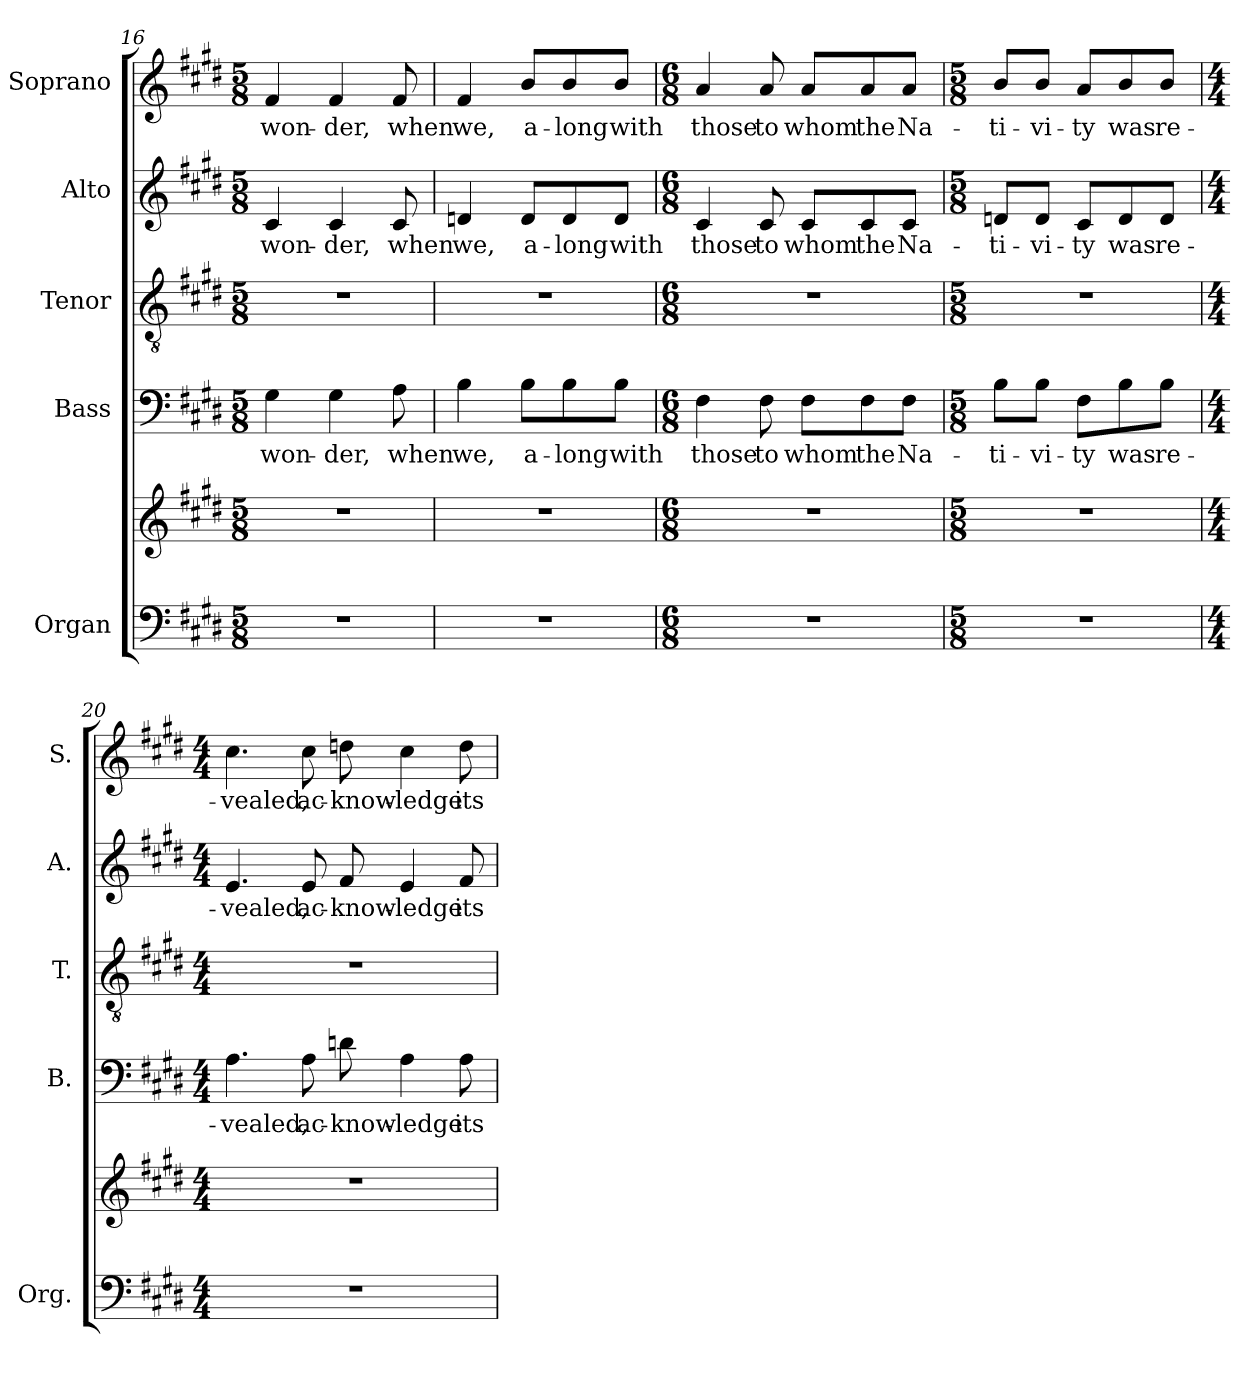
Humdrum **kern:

**kern	**kern	**kern	**text	**kern	**kern	**text	**kern	**text
*part5	*part5	*part4	*part4	*part3	*part2	*part2	*part1	*part1
*staff6	*staff5	*staff4	*staff4	*staff3	*staff2	*staff2	*staff1	*staff1
*I"Organ	*	*I"Bass	*	*I"Tenor	*I"Alto	*	*I"Soprano	*
*I'Org.	*	*I'B.	*	*I'T.	*I'A.	*	*I'S.	*
*clefF4	*clefG2	*clefF4	*	*clefGv2	*clefG2	*	*clefG2	*
*	*	*	*	*ITrd7c12	*	*	*	*
*k[f#c#g#d#]	*k[f#c#g#d#]	*k[f#c#g#d#]	*	*k[f#c#g#d#]	*k[f#c#g#d#]	*	*k[f#c#g#d#]	*
*E:	*E:	*E:	*	*E:	*E:	*	*E:	*
*M5/8	*M5/8	*M5/8	*	*M5/8	*M5/8	*	*M5/8	*
=16	=16	=16	=16	=16	=16	=16	=16	=16
!LO:N:vis=1	!LO:N:vis=1	!	!	!	!	!	!	!
!	!	!	!LO:LY:b:color=#000000	!LO:N:vis=1	!	!	!	!
!	!	!	!	!	!	!LO:LY:b:color=#000000	!	!
!	!	!	!	!	!	!	!	!LO:LY:b:color=#000000
8%5r	8%5r	4G#i\	won-	8%5r	4c#i/	won-	4f#i/	won-
!	!	!	!LO:LY:b:color=#000000	!	!	!	!	!
!	!	!	!	!	!	!LO:LY:b:color=#000000	!	!
!	!	!	!	!	!	!	!	!LO:LY:b:color=#000000
.	.	4G#i\	-der,	.	4c#i/	-der,	4f#i/	-der,
!	!	!	!LO:LY:b:color=#000000	!	!	!	!	!
!	!	!	!	!	!	!LO:LY:b:color=#000000	!	!
!	!	!	!	!	!	!	!	!LO:LY:b:color=#000000
.	.	8Ai\	when	.	8c#i/	when	8f#i/	when
=17	=17	=17	=17	=17	=17	=17	=17	=17
!LO:N:vis=1	!LO:N:vis=1	!	!	!	!	!	!	!
!	!	!	!LO:LY:b:color=#000000	!LO:N:vis=1	!	!	!	!
!	!	!	!	!	!	!LO:LY:b:color=#000000	!	!
!	!	!	!	!	!	!	!	!LO:LY:b:color=#000000
8%5r	8%5r	4Bi\	we,	8%5r	4dni/	we,	4f#i/	we,
!	!	!	!LO:LY:b:color=#000000	!	!	!	!	!
!	!	!	!	!	!	!LO:LY:b:color=#000000	!	!
!	!	!	!	!	!	!	!	!LO:LY:b:color=#000000
.	.	8Bi\L	a-	.	8di/L	a-	8bi/L	a-
!	!	!	!LO:LY:b:color=#000000	!	!	!	!	!
!	!	!	!	!	!	!LO:LY:b:color=#000000	!	!
!	!	!	!	!	!	!	!	!LO:LY:b:color=#000000
.	.	8Bi\	-long	.	8di/	-long	8bi/	-long
!	!	!	!LO:LY:b:color=#000000	!	!	!	!	!
!	!	!	!	!	!	!LO:LY:b:color=#000000	!	!
!	!	!	!	!	!	!	!	!LO:LY:b:color=#000000
.	.	8Bi\J	with	.	8di/J	with	8bi/J	with
=18	=18	=18	=18	=18	=18	=18	=18	=18
*M6/8	*M6/8	*M6/8	*	*M6/8	*M6/8	*	*M6/8	*
!LO:N:vis=1	!LO:N:vis=1	!	!	!	!	!	!	!
!	!	!	!LO:LY:b:color=#000000	!LO:N:vis=1	!	!	!	!
!	!	!	!	!	!	!LO:LY:b:color=#000000	!	!
!	!	!	!	!	!	!	!	!LO:LY:b:color=#000000
2.r	2.r	4F#i\	those	2.r	4c#i/	those	4ai/	those
!	!	!	!LO:LY:b:color=#000000	!	!	!	!	!
!	!	!	!	!	!	!LO:LY:b:color=#000000	!	!
!	!	!	!	!	!	!	!	!LO:LY:b:color=#000000
.	.	8F#i\	to	.	8c#i/	to	8ai/	to
!	!	!	!LO:LY:b:color=#000000	!	!	!	!	!
!	!	!	!	!	!	!LO:LY:b:color=#000000	!	!
!	!	!	!	!	!	!	!	!LO:LY:b:color=#000000
.	.	8F#i\L	whom	.	8c#i/L	whom	8ai/L	whom
!	!	!	!LO:LY:b:color=#000000	!	!	!	!	!
!	!	!	!	!	!	!LO:LY:b:color=#000000	!	!
!	!	!	!	!	!	!	!	!LO:LY:b:color=#000000
.	.	8F#i\	the	.	8c#i/	the	8ai/	the
!	!	!	!LO:LY:b:color=#000000	!	!	!	!	!
!	!	!	!	!	!	!LO:LY:b:color=#000000	!	!
!	!	!	!	!	!	!	!	!LO:LY:b:color=#000000
.	.	8F#i\J	Na-	.	8c#i/J	Na-	8ai/J	Na-
!!LO:LB:g=z
=19	=19	=19	=19	=19	=19	=19	=19	=19
*M5/8	*M5/8	*M5/8	*	*M5/8	*M5/8	*	*M5/8	*
!LO:N:vis=1	!LO:N:vis=1	!	!	!	!	!	!	!
!	!	!	!LO:LY:b:color=#000000	!LO:N:vis=1	!	!	!	!
!	!	!	!	!	!	!LO:LY:b:color=#000000	!	!
!	!	!	!	!	!	!	!	!LO:LY:b:color=#000000
8%5r	8%5r	8Bi\L	-ti-	8%5r	8dni/L	-ti-	8bi/L	-ti-
!	!	!	!LO:LY:b:color=#000000	!	!	!	!	!
!	!	!	!	!	!	!LO:LY:b:color=#000000	!	!
!	!	!	!	!	!	!	!	!LO:LY:b:color=#000000
.	.	8Bi\J	-vi-	.	8di/J	-vi-	8bi/J	-vi-
!	!	!	!LO:LY:b:color=#000000	!	!	!	!	!
!	!	!	!	!	!	!LO:LY:b:color=#000000	!	!
!	!	!	!	!	!	!	!	!LO:LY:b:color=#000000
.	.	8F#i\L	-ty	.	8c#i/L	-ty	8ai/L	-ty
!	!	!	!LO:LY:b:color=#000000	!	!	!	!	!
!	!	!	!	!	!	!LO:LY:b:color=#000000	!	!
!	!	!	!	!	!	!	!	!LO:LY:b:color=#000000
.	.	8Bi\	was	.	8di/	was	8bi/	was
!	!	!	!LO:LY:b:color=#000000	!	!	!	!	!
!	!	!	!	!	!	!LO:LY:b:color=#000000	!	!
!	!	!	!	!	!	!	!	!LO:LY:b:color=#000000
.	.	8Bi\J	re-	.	8di/J	re-	8bi/J	re-
=20	=20	=20	=20	=20	=20	=20	=20	=20
*M4/4	*M4/4	*M4/4	*	*M4/4	*M4/4	*	*M4/4	*
!	!	!	!LO:LY:b:color=#000000	!	!	!	!	!
!	!	!	!	!	!	!LO:LY:b:color=#000000	!	!
!	!	!	!	!	!	!	!	!LO:LY:b:color=#000000
1r	1r	4.Ai\	-vealed,	1r	4.ei/	-vealed,	4.cc#i\	-vealed,
!	!	!	!LO:LY:b:color=#000000	!	!	!	!	!
!	!	!	!	!	!	!LO:LY:b:color=#000000	!	!
!	!	!	!	!	!	!	!	!LO:LY:b:color=#000000
.	.	8Ai\	ac-	.	8ei/	ac-	8cc#i\	ac-
!	!	!	!LO:LY:b:color=#000000	!	!	!	!	!
!	!	!	!	!	!	!LO:LY:b:color=#000000	!	!
!	!	!	!	!	!	!	!	!LO:LY:b:color=#000000
.	.	8dni\	-know-	.	8f#i/	-know-	8ddni\	-know-
!	!	!	!LO:LY:b:color=#000000	!	!	!	!	!
!	!	!	!	!	!	!LO:LY:b:color=#000000	!	!
!	!	!	!	!	!	!	!	!LO:LY:b:color=#000000
.	.	4Ai\	-ledge	.	4ei/	-ledge	4cc#i\	-ledge
!	!	!	!LO:LY:b:color=#000000	!	!	!	!	!
!	!	!	!	!	!	!LO:LY:b:color=#000000	!	!
!	!	!	!	!	!	!	!	!LO:LY:b:color=#000000
.	.	8Ai\	its	.	8f#i/	its	8ddi\	its
=	=	=	=	=	=	=	=	=
*-	*-	*-	*-	*-	*-	*-	*-	*-
